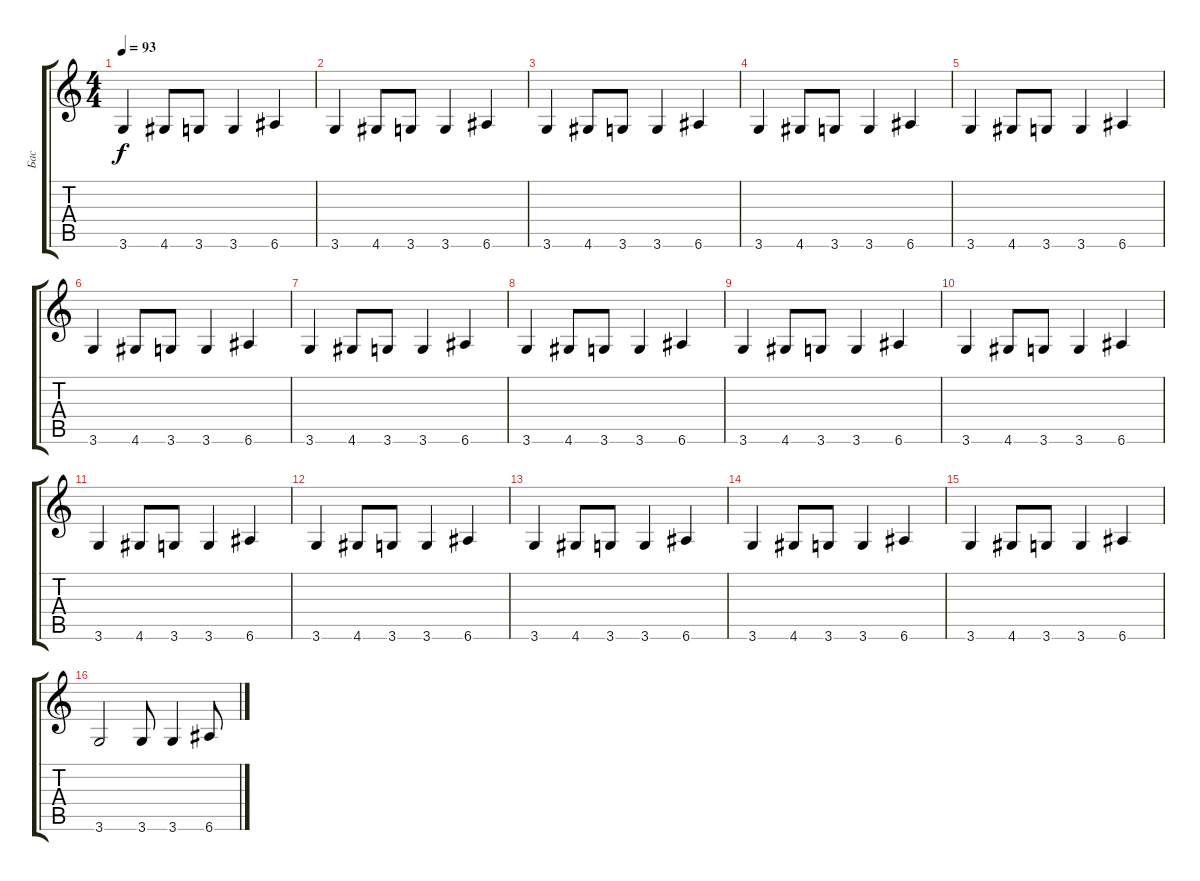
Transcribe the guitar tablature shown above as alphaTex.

\track ("Бас" "Бас") {instrument electricbassfinger}
\staff {score tabs}
\tuning (E4 B3 G3 D3 A2 E2) {hide}
\ts (4 4)
\tempo 93
\clef g2
\ks c
3.6.4{dy f instrument electricbassfinger} 4.6.8 3.6.8 3.6.4 6.6.4 |
3.6.4 4.6.8 3.6.8 3.6.4 6.6.4 |
3.6.4 4.6.8 3.6.8 3.6.4 6.6.4 |
3.6.4 4.6.8 3.6.8 3.6.4 6.6.4 |
3.6.4 4.6.8 3.6.8 3.6.4 6.6.4 |
3.6.4 4.6.8 3.6.8 3.6.4 6.6.4 |
3.6.4 4.6.8 3.6.8 3.6.4 6.6.4 |
3.6.4 4.6.8 3.6.8 3.6.4 6.6.4 |
3.6.4 4.6.8 3.6.8 3.6.4 6.6.4 |
3.6.4 4.6.8 3.6.8 3.6.4 6.6.4 |
3.6.4 4.6.8 3.6.8 3.6.4 6.6.4 |
3.6.4 4.6.8 3.6.8 3.6.4 6.6.4 |
3.6.4 4.6.8 3.6.8 3.6.4 6.6.4 |
3.6.4 4.6.8 3.6.8 3.6.4 6.6.4 |
3.6.4 4.6.8 3.6.8 3.6.4 6.6.4 |
3.6.2 3.6.8 3.6.4 6.6.8
